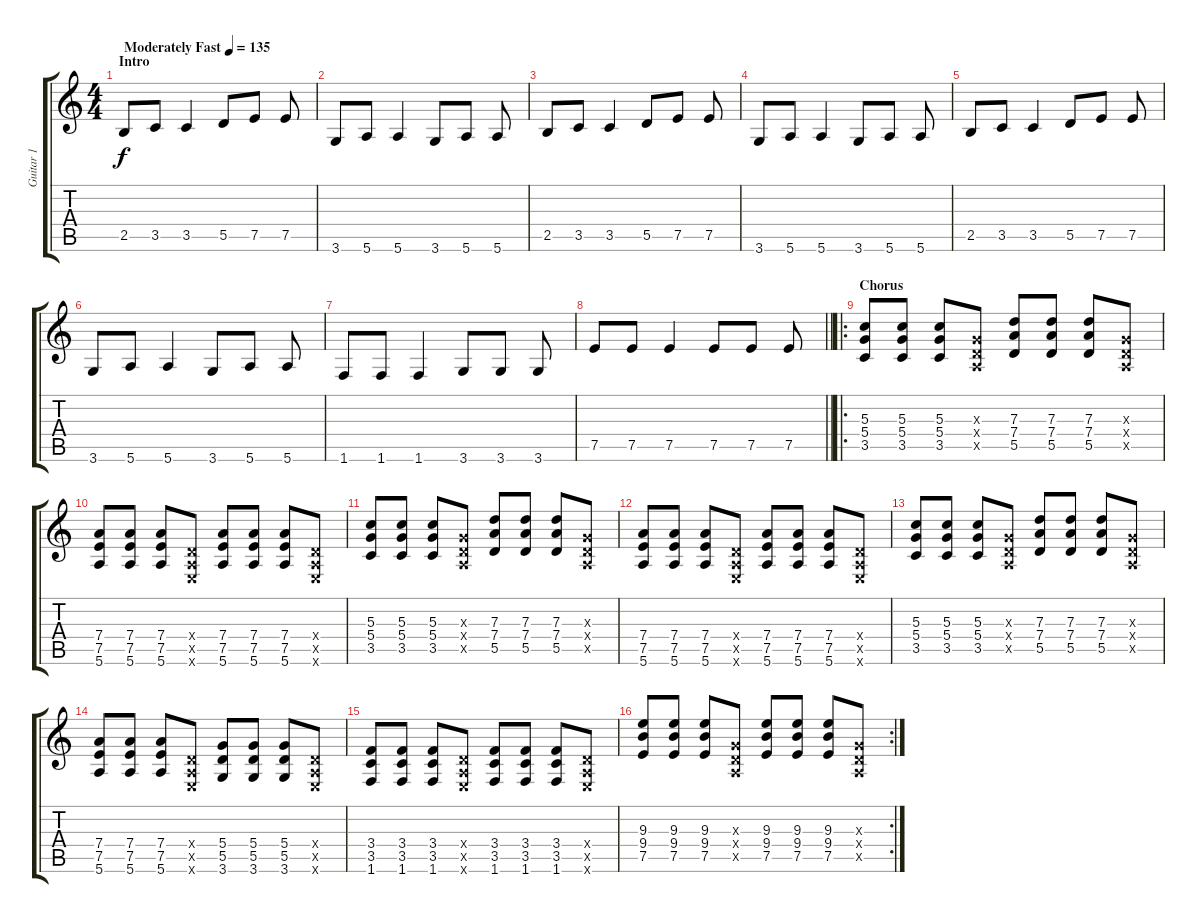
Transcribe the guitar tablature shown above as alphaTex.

\track ("Guitar 1" "Guitar 1") {instrument overdrivenguitar}
\staff {score tabs}
\tuning (E4 B3 G3 D3 A2 E2) {hide}
\ts (4 4)
\section ("" "Intro")
\tempo (135 "Moderately Fast")
\clef g2
\ks c
2.5.8{dy f instrument overdrivenguitar} 3.5.8 3.5.4 5.5.8 7.5.8 7.5.8 |
3.6.8 5.6.8 5.6.4 3.6.8 5.6.8 5.6.8 |
2.5.8 3.5.8 3.5.4 5.5.8 7.5.8 7.5.8 |
3.6.8 5.6.8 5.6.4 3.6.8 5.6.8 5.6.8 |
2.5.8 3.5.8 3.5.4 5.5.8 7.5.8 7.5.8 |
3.6.8 5.6.8 5.6.4 3.6.8 5.6.8 5.6.8 |
1.6.8 1.6.8 1.6.4 3.6.8 3.6.8 3.6.8 |
\barLineRight lightlight
7.5.8 7.5.8 7.5.4 7.5.8 7.5.8 7.5.8 |
\ro
\section ("" "Chorus")
(5.3 5.4 3.5).8 (5.3 5.4 3.5).8 (5.3 5.4 3.5).8 (0.3{x} 0.4{x} 0.5{x}).8 (7.3 7.4 5.5).8 (7.3 7.4 5.5).8 (7.3 7.4 5.5).8 (0.3{x} 0.4{x} 0.5{x}).8 |
(7.4 7.5 5.6).8 (7.4 7.5 5.6).8 (7.4 7.5 5.6).8 (0.4{x} 0.5{x} 0.6{x}).8 (7.4 7.5 5.6).8 (7.4 7.5 5.6).8 (7.4 7.5 5.6).8 (0.4{x} 0.5{x} 0.6{x}).8 |
(5.3 5.4 3.5).8 (5.3 5.4 3.5).8 (5.3 5.4 3.5).8 (0.3{x} 0.4{x} 0.5{x}).8 (7.3 7.4 5.5).8 (7.3 7.4 5.5).8 (7.3 7.4 5.5).8 (0.3{x} 0.4{x} 0.5{x}).8 |
(7.4 7.5 5.6).8 (7.4 7.5 5.6).8 (7.4 7.5 5.6).8 (0.4{x} 0.5{x} 0.6{x}).8 (7.4 7.5 5.6).8 (7.4 7.5 5.6).8 (7.4 7.5 5.6).8 (0.4{x} 0.5{x} 0.6{x}).8 |
(5.3 5.4 3.5).8 (5.3 5.4 3.5).8 (5.3 5.4 3.5).8 (0.3{x} 0.4{x} 0.5{x}).8 (7.3 7.4 5.5).8 (7.3 7.4 5.5).8 (7.3 7.4 5.5).8 (0.3{x} 0.4{x} 0.5{x}).8 |
(7.4 7.5 5.6).8 (7.4 7.5 5.6).8 (7.4 7.5 5.6).8 (0.4{x} 0.5{x} 0.6{x}).8 (5.4 5.5 3.6).8 (5.4 5.5 3.6).8 (5.4 5.5 3.6).8 (0.4{x} 0.5{x} 0.6{x}).8 |
(3.4 3.5 1.6).8 (3.4 3.5 1.6).8 (3.4 3.5 1.6).8 (0.4{x} 0.5{x} 0.6{x}).8 (3.4 3.5 1.6).8 (3.4 3.5 1.6).8 (3.4 3.5 1.6).8 (0.4{x} 0.5{x} 0.6{x}).8 |
\rc 2
(9.3 9.4 7.5).8 (9.3 9.4 7.5).8 (9.3 9.4 7.5).8 (0.3{x} 0.4{x} 0.5{x}).8 (9.3 9.4 7.5).8 (9.3 9.4 7.5).8 (9.3 9.4 7.5).8 (0.3{x} 0.4{x} 0.5{x}).8
